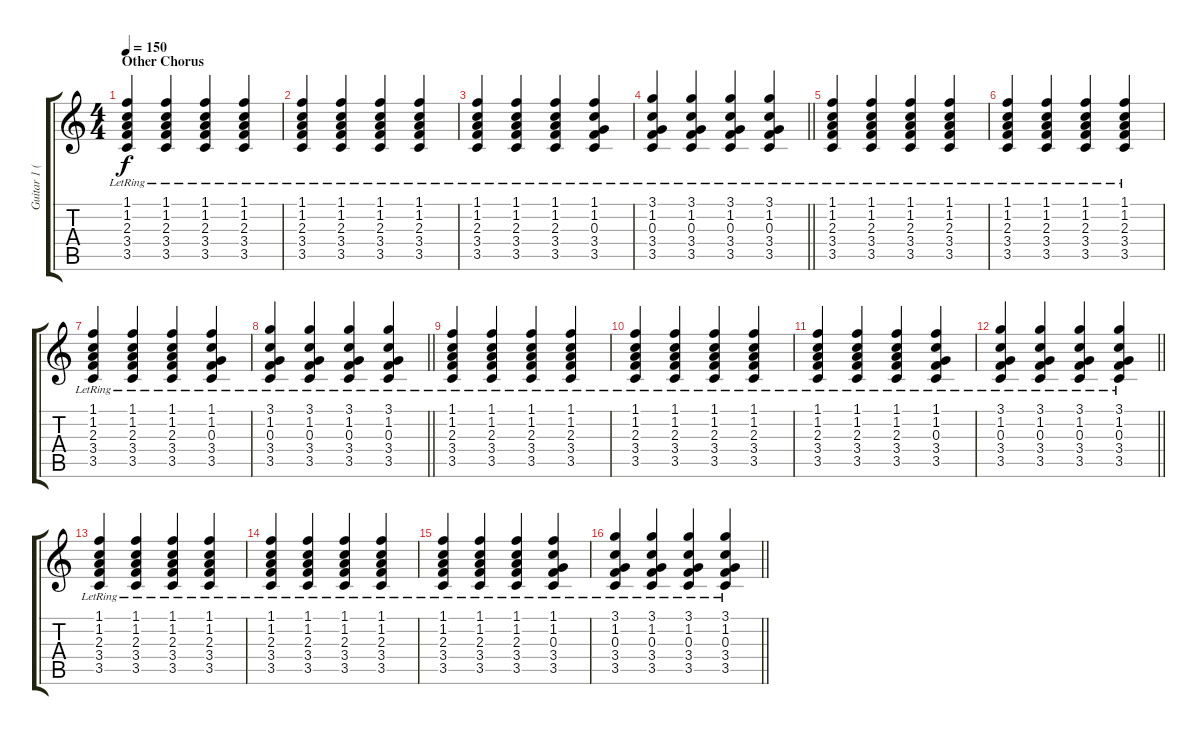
\track ("Guitar 1 (Daniel)" "Guitar 1 (") {instrument electricguitarjazz}
\staff {score tabs}
\tuning (E4 B3 G3 D3 A2 E2) {hide}
\ts (4 4)
\section ("" "Other Chorus")
\tempo 150
\clef g2
\ks c
(1.1 1.2{lr} 2.3{lr} 3.4{lr} 3.5{lr}).4{dy f} (1.1 1.2{lr} 2.3{lr} 3.4{lr} 3.5{lr}).4 (1.1 1.2{lr} 2.3{lr} 3.4{lr} 3.5{lr}).4 (1.1 1.2{lr} 2.3{lr} 3.4{lr} 3.5{lr}).4 |
(1.1 1.2{lr} 2.3{lr} 3.4{lr} 3.5{lr}).4 (1.1 1.2{lr} 2.3{lr} 3.4{lr} 3.5{lr}).4 (1.1 1.2{lr} 2.3{lr} 3.4{lr} 3.5{lr}).4 (1.1 1.2{lr} 2.3{lr} 3.4{lr} 3.5{lr}).4 |
(1.1 1.2{lr} 2.3{lr} 3.4{lr} 3.5{lr}).4 (1.1 1.2{lr} 2.3{lr} 3.4{lr} 3.5{lr}).4 (1.1 1.2{lr} 2.3{lr} 3.4{lr} 3.5{lr}).4 (1.1 1.2{lr} 0.3{lr} 3.4{lr} 3.5{lr}).4 |
\barLineRight lightlight
(3.1 1.2{lr} 0.3{lr} 3.4{lr} 3.5{lr}).4 (3.1 1.2{lr} 0.3{lr} 3.4{lr} 3.5{lr}).4 (3.1 1.2{lr} 0.3{lr} 3.4{lr} 3.5{lr}).4 (3.1 1.2{lr} 0.3{lr} 3.4{lr} 3.5{lr}).4 |
(1.1 1.2{lr} 2.3{lr} 3.4{lr} 3.5{lr}).4 (1.1 1.2{lr} 2.3{lr} 3.4{lr} 3.5{lr}).4 (1.1 1.2{lr} 2.3{lr} 3.4{lr} 3.5{lr}).4 (1.1 1.2{lr} 2.3{lr} 3.4{lr} 3.5{lr}).4 |
(1.1 1.2{lr} 2.3{lr} 3.4{lr} 3.5{lr}).4 (1.1 1.2{lr} 2.3{lr} 3.4{lr} 3.5{lr}).4 (1.1 1.2{lr} 2.3{lr} 3.4{lr} 3.5{lr}).4 (1.1 1.2{lr} 2.3{lr} 3.4{lr} 3.5{lr}).4 |
(1.1 1.2{lr} 2.3{lr} 3.4{lr} 3.5{lr}).4 (1.1 1.2{lr} 2.3{lr} 3.4{lr} 3.5{lr}).4 (1.1 1.2{lr} 2.3{lr} 3.4{lr} 3.5{lr}).4 (1.1 1.2{lr} 0.3{lr} 3.4{lr} 3.5{lr}).4 |
\barLineRight lightlight
(3.1 1.2{lr} 0.3{lr} 3.4{lr} 3.5{lr}).4 (3.1 1.2{lr} 0.3{lr} 3.4{lr} 3.5{lr}).4 (3.1 1.2{lr} 0.3{lr} 3.4{lr} 3.5{lr}).4 (3.1 1.2{lr} 0.3{lr} 3.4{lr} 3.5{lr}).4 |
(1.1 1.2{lr} 2.3{lr} 3.4{lr} 3.5{lr}).4 (1.1 1.2{lr} 2.3{lr} 3.4{lr} 3.5{lr}).4 (1.1 1.2{lr} 2.3{lr} 3.4{lr} 3.5{lr}).4 (1.1 1.2{lr} 2.3{lr} 3.4{lr} 3.5{lr}).4 |
(1.1 1.2{lr} 2.3{lr} 3.4{lr} 3.5{lr}).4 (1.1 1.2{lr} 2.3{lr} 3.4{lr} 3.5{lr}).4 (1.1 1.2{lr} 2.3{lr} 3.4{lr} 3.5{lr}).4 (1.1 1.2{lr} 2.3{lr} 3.4{lr} 3.5{lr}).4 |
(1.1 1.2{lr} 2.3{lr} 3.4{lr} 3.5{lr}).4 (1.1 1.2{lr} 2.3{lr} 3.4{lr} 3.5{lr}).4 (1.1 1.2{lr} 2.3{lr} 3.4{lr} 3.5{lr}).4 (1.1 1.2{lr} 0.3{lr} 3.4{lr} 3.5{lr}).4 |
\barLineRight lightlight
(3.1 1.2{lr} 0.3{lr} 3.4{lr} 3.5{lr}).4 (3.1 1.2{lr} 0.3{lr} 3.4{lr} 3.5{lr}).4 (3.1 1.2{lr} 0.3{lr} 3.4{lr} 3.5{lr}).4 (3.1 1.2{lr} 0.3{lr} 3.4{lr} 3.5{lr}).4 |
(1.1 1.2{lr} 2.3{lr} 3.4{lr} 3.5{lr}).4 (1.1 1.2{lr} 2.3{lr} 3.4{lr} 3.5{lr}).4 (1.1 1.2{lr} 2.3{lr} 3.4{lr} 3.5{lr}).4 (1.1 1.2{lr} 2.3{lr} 3.4{lr} 3.5{lr}).4 |
(1.1 1.2{lr} 2.3{lr} 3.4{lr} 3.5{lr}).4 (1.1 1.2{lr} 2.3{lr} 3.4{lr} 3.5{lr}).4 (1.1 1.2{lr} 2.3{lr} 3.4{lr} 3.5{lr}).4 (1.1 1.2{lr} 2.3{lr} 3.4{lr} 3.5{lr}).4 |
(1.1 1.2{lr} 2.3{lr} 3.4{lr} 3.5{lr}).4 (1.1 1.2{lr} 2.3{lr} 3.4{lr} 3.5{lr}).4 (1.1 1.2{lr} 2.3{lr} 3.4{lr} 3.5{lr}).4 (1.1 1.2{lr} 0.3{lr} 3.4{lr} 3.5{lr}).4 |
\barLineRight lightlight
(3.1 1.2{lr} 0.3{lr} 3.4{lr} 3.5{lr}).4 (3.1 1.2{lr} 0.3{lr} 3.4{lr} 3.5{lr}).4 (3.1 1.2{lr} 0.3{lr} 3.4{lr} 3.5{lr}).4 (3.1 1.2{lr} 0.3{lr} 3.4{lr} 3.5{lr}).4
